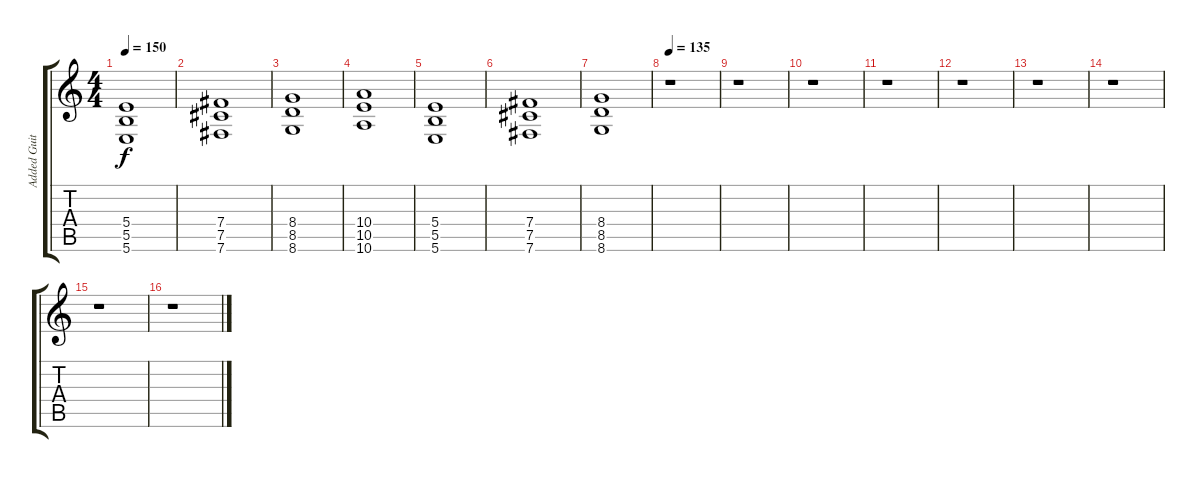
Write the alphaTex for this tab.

\track ("Added Guitar 1" "Added Guit") {instrument distortionguitar}
\staff {score tabs}
\tuning (Db4 Ab3 E3 B2 Gb2 B1) {hide}
\ts (4 4)
\tempo 150
\clef g2
\ks c
(5.4 5.5 5.6).1{dy f} |
(7.4 7.5 7.6).1 |
(8.4 8.5 8.6).1 |
(10.4 10.5 10.6).1 |
(5.4 5.5 5.6).1 |
(7.4 7.5 7.6).1 |
(8.4 8.5 8.6).1 |
\tempo 135
r.1 |
r.1 |
r.1 |
r.1 |
r.1 |
r.1 |
r.1 |
r.1 |
r.1
